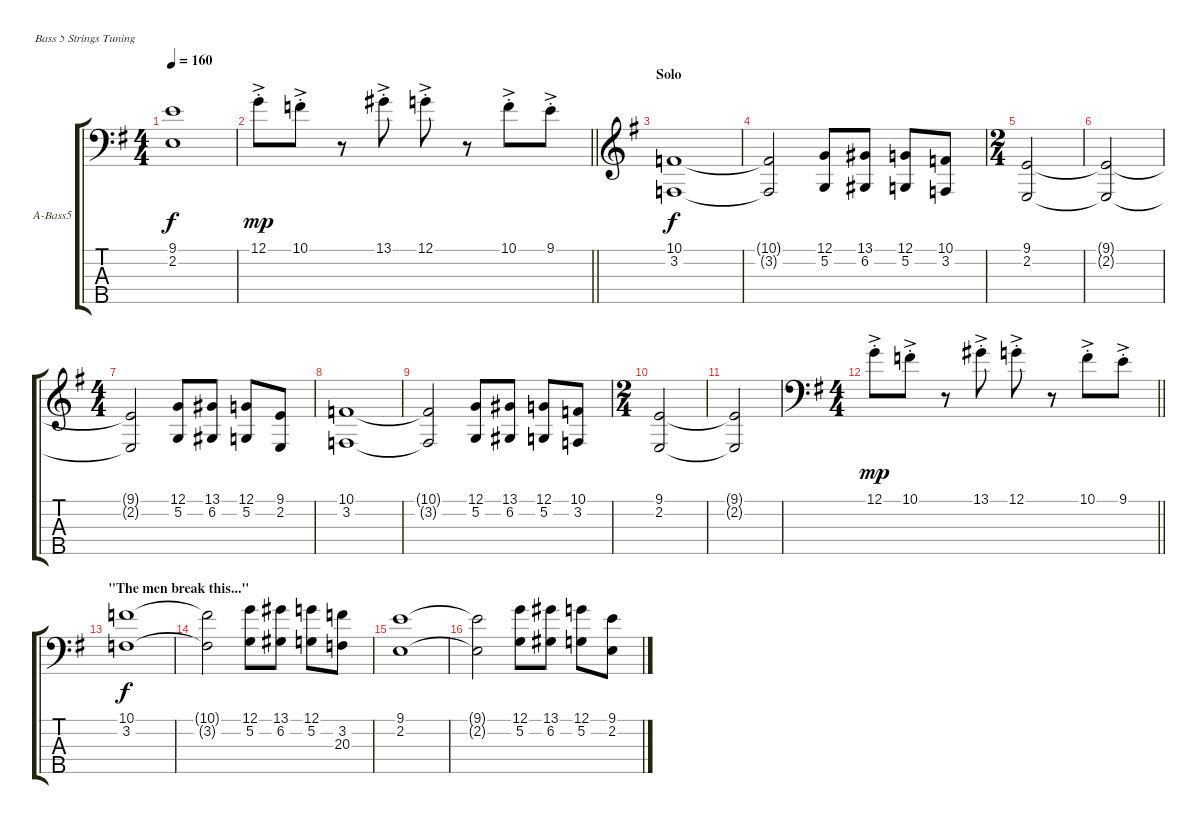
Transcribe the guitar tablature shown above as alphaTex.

\bracketExtendMode groupsimilarinstruments
\firstSystemTrackNameOrientation horizontal
\otherSystemsTrackNameOrientation horizontal
\track ("Keyboard 3 - Brat/Shagrath" "A-Bass5") {instrument stringensemble1}
\staff {score tabs}
\tuning (G2 D2 A1 E1 B0)
\displaytranspose 12
\ts (4 4)
\tempo 160
\clef f4
\ks g
(9.1 2.2).1{dy f} |
\barLineRight lightlight
12.1{ac st}.8{dy mp} 10.1{ac st}.8 r.8 13.1{ac st}.8 12.1{ac st}.8 r.8 10.1{ac st}.8 9.1{ac st}.8 |
\section ("" "Solo")
\clef g2
(10.1 3.2).1{dy f} |
(10.1{t} 3.2{t}).2 (12.1 5.2).8 (13.1 6.2).8 (12.1 5.2).8 (10.1 3.2).8 |
\ts (2 4)
(9.1 2.2).2 |
(9.1{t} 2.2{t}).2 |
\ts (4 4)
(9.1{t} 2.2{t}).2 (12.1 5.2).8 (13.1 6.2).8 (12.1 5.2).8 (9.1 2.2).8 |
(10.1 3.2).1 |
(10.1{t} 3.2{t}).2 (12.1 5.2).8 (13.1 6.2).8 (12.1 5.2).8 (10.1 3.2).8 |
\ts (2 4)
(9.1 2.2).2 |
(9.1{t} 2.2{t}).2 |
\ts (4 4)
\clef f4
\barLineRight lightlight
12.1{ac st}.8{dy mp} 10.1{ac st}.8 r.8 13.1{ac st}.8 12.1{ac st}.8 r.8 10.1{ac st}.8 9.1{ac st}.8 |
\section ("" "\"The men break this...\"")
(10.1 3.2).1{dy f} |
(10.1{t} 3.2{t}).2 (12.1 5.2).8 (13.1 6.2).8 (12.1 5.2).8 (3.2 20.3).8 |
(9.1 2.2).1 |
(9.1{t} 2.2{t}).2 (12.1 5.2).8 (13.1 6.2).8 (12.1 5.2).8 (9.1 2.2).8
